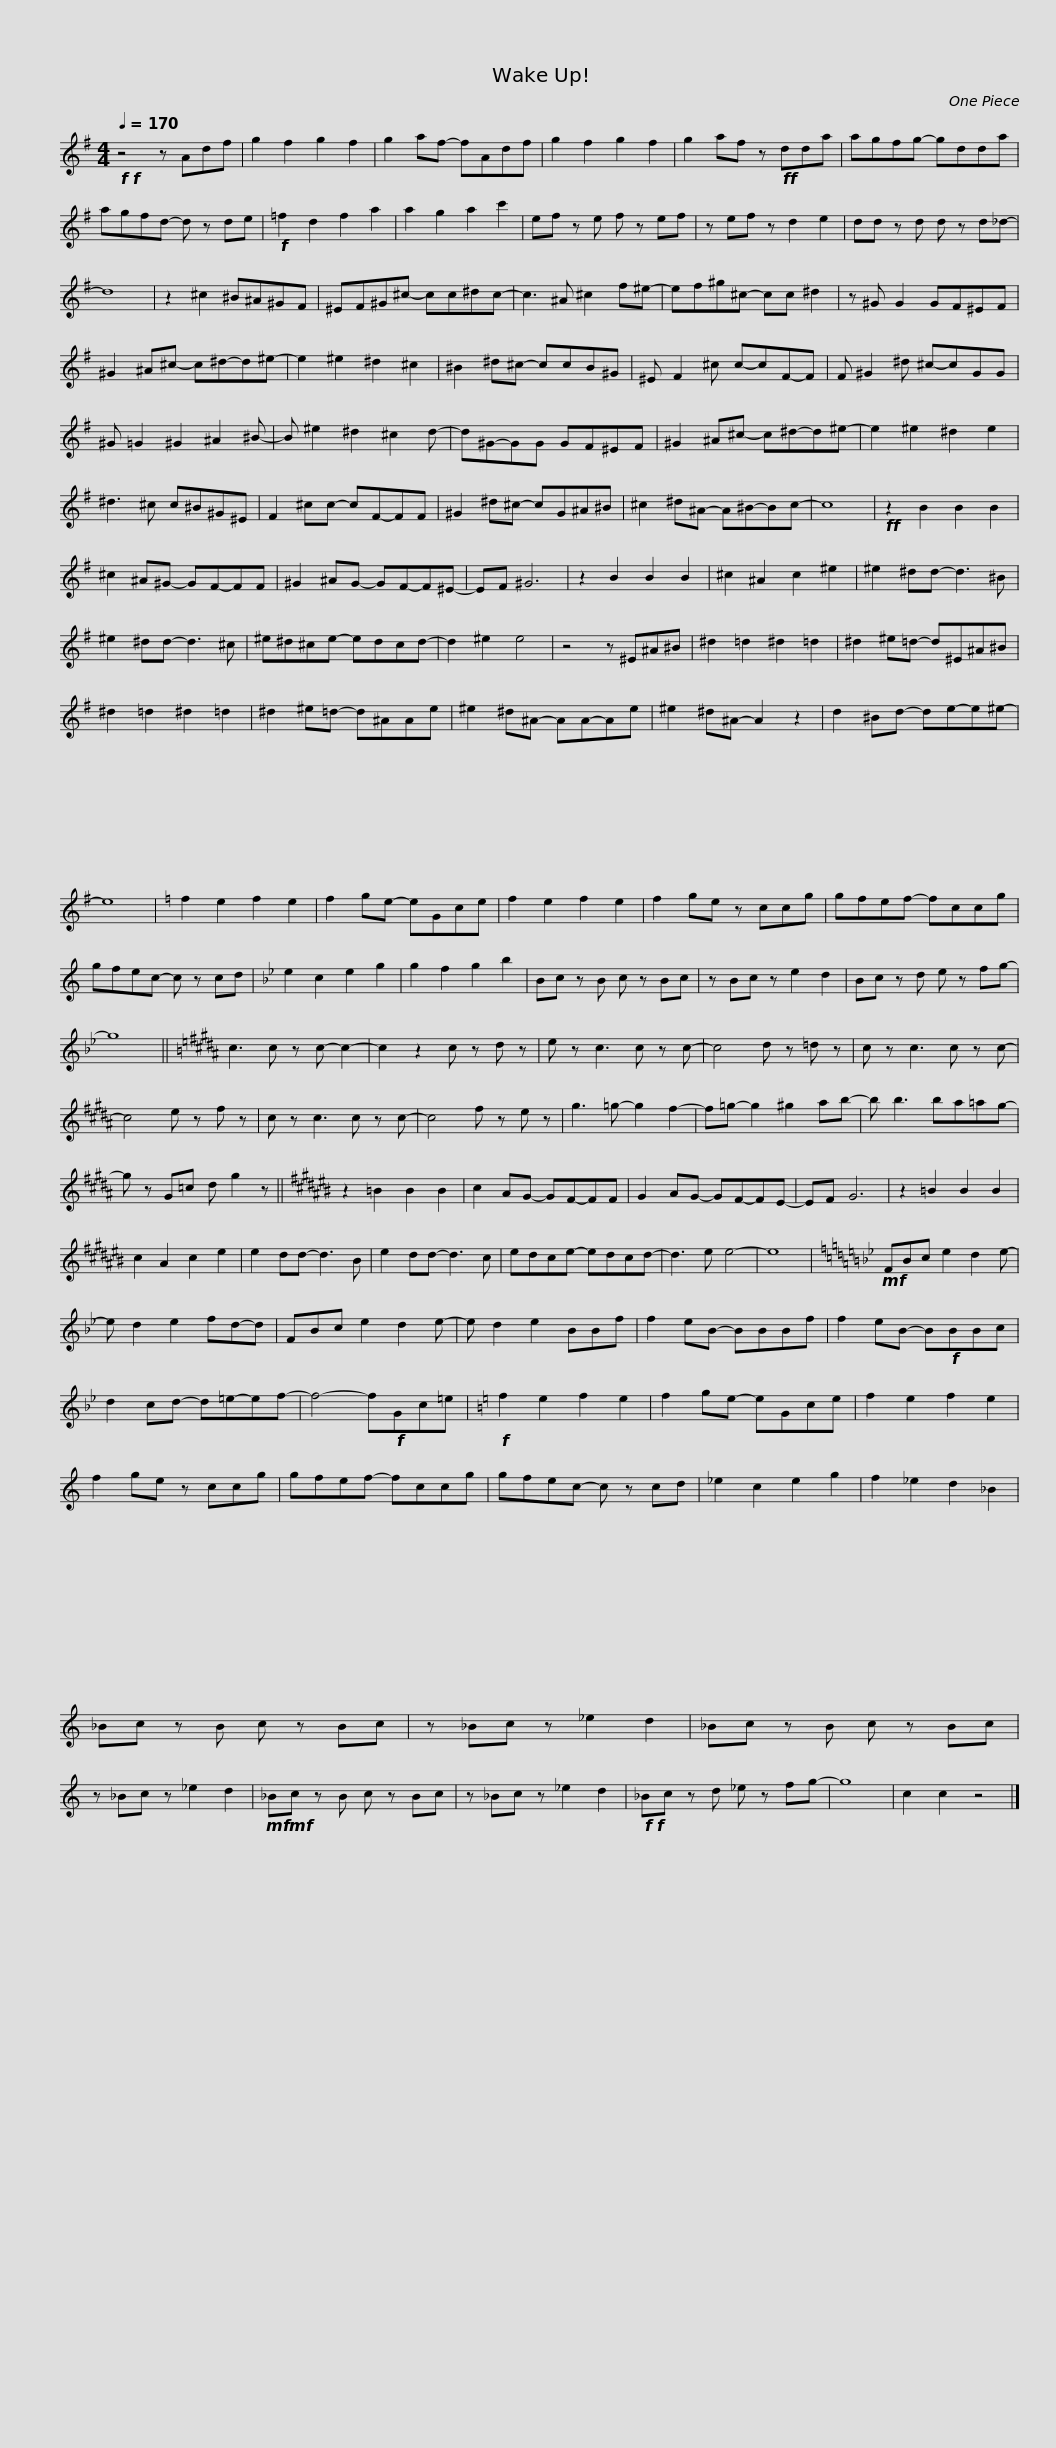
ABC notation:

X:1
L:1/8
Q:1/4=170
M:4/4
I:linebreak $
K:none
V:1 treble transpose=-9
V:1
[K:G]!f!!f! z4 z Adf | g2 f2 g2 f2 | g2 af- fAdf | g2 f2 g2 f2 | g2 af z!ff! dda | %5
 agfg- gdda | agfd- d z de |$!f! =f2 d2 f2 a2 | a2 g2 a2 c'2 | ef z e f z ef | %10
 z ef z d2 e2 | dd z d d z d_d- | d8 | z2 ^c2 ^B^A^GF |$ ^EF^G^c- cc^dc- | %15
 c3 ^A ^c2 f^e- | ef^g^c- cc ^d2 | z ^G G2 GF^EF |$ ^G2 ^A^c- c^d-d^e- | e2 ^e2 ^d2 ^c2 | %20
 ^B2 ^d^c- ccB^G | ^E F2 ^c c-cF-F | F ^G2 ^d ^c-cGG |$ ^G =G2 ^G2 ^A2 ^B- | B ^e2 ^d2 ^c2 d- | %25
 d^G-GG GF^EF | ^G2 ^A^c- c^d-d^e- | e2 ^e2 ^d2 e2 |$ ^d3 ^c c^B^G^E | F2 ^cc- cF-FF | %30
 ^G2 ^d^c- cG^A^B | ^c2 ^d^A- A^B-Bc- | c8 |!ff! z2 B2 B2 B2 |$ ^c2 ^A^G- GF-FF | %35
 ^G2 ^AG- GF-F^E- | EF ^G6 | z2 B2 B2 B2 | ^c2 ^A2 c2 ^e2 | ^e2 ^dd- d3 ^B |$ %40
 ^e2 ^dd- d3 ^c | ^e^d^ce- edcd- | d2 ^e2 e4 | z4 z ^E^A^B | ^d2 =d2 ^d2 =d2 |$ %45
 ^d2 ^e=d- d^E^A^B | ^d2 =d2 ^d2 =d2 | ^d2 ^e=d- d^AAe | ^e2 ^d^A- AA-Ae | ^e2 ^d^A- A2 z2 |$ %50
 d2 ^Bd- de-e^e- | e8 |[K:C] f2 e2 f2 e2 | f2 ge- eGce | f2 e2 f2 e2 | %55
 f2 ge z ccg | gfef- fccg |$ gfec- c z cd |[K:Bb] e2 c2 e2 g2 | g2 f2 g2 b2 | %60
 Bc z B c z Bc | z Bc z e2 d2 | Bc z d e z fg- | g8 ||$[K:B] c3 c z c- c2- | %65
 c2 z2 c z d z | e z c3 c z c- | c4 d z =d z | c z c3 c z c- | c4 e z f z | %70
 c z c3 c z c- |$ c4 f z e z | g3 =g- g2 f2- | f=g- g2 ^g2 ab- | b b3 ba=ag- | %75
 g z G=c d g2 z ||$[K:C#] z2 =B2 B2 B2 | c2 AG- GF-FF | G2 AG- GF-FE- | EF G6 | %80
 z2 =B2 B2 B2 | c2 A2 c2 e2 | e2 dd- d3 B | e2 dd- d3 c |$ edce- edcd- | %85
 d3 e e4- | e8 |[K:Bb]!mf! FBc e2 d2 e- | e d2 e2 fd-d | FBc e2 d2 e- | %90
 e d2 e2 BBf |$ f2 eB- BBBf | f2 eB- B!f!BBc | d2 cd- d=e-ef- | f4- f!f!Gc=e | %95
[K:C]!f! f2 e2 f2 e2 | f2 ge- eGce | f2 e2 f2 e2 |$ f2 ge z ccg | gfef- fccg | %100
 gfec- c z cd | _e2 c2 e2 g2 | f2 _e2 d2 _B2 | _Bc z B c z Bc |$ z _Bc z _e2 d2 | %105
 _Bc z B c z Bc | z _Bc z _e2 d2 |!mf!!mf! _Bc z B c z Bc | z _Bc z _e2 d2 |!f!!f! _Bc z d _e z fg- |$ %110
 g8 | c2 c2 z4 |] %112
